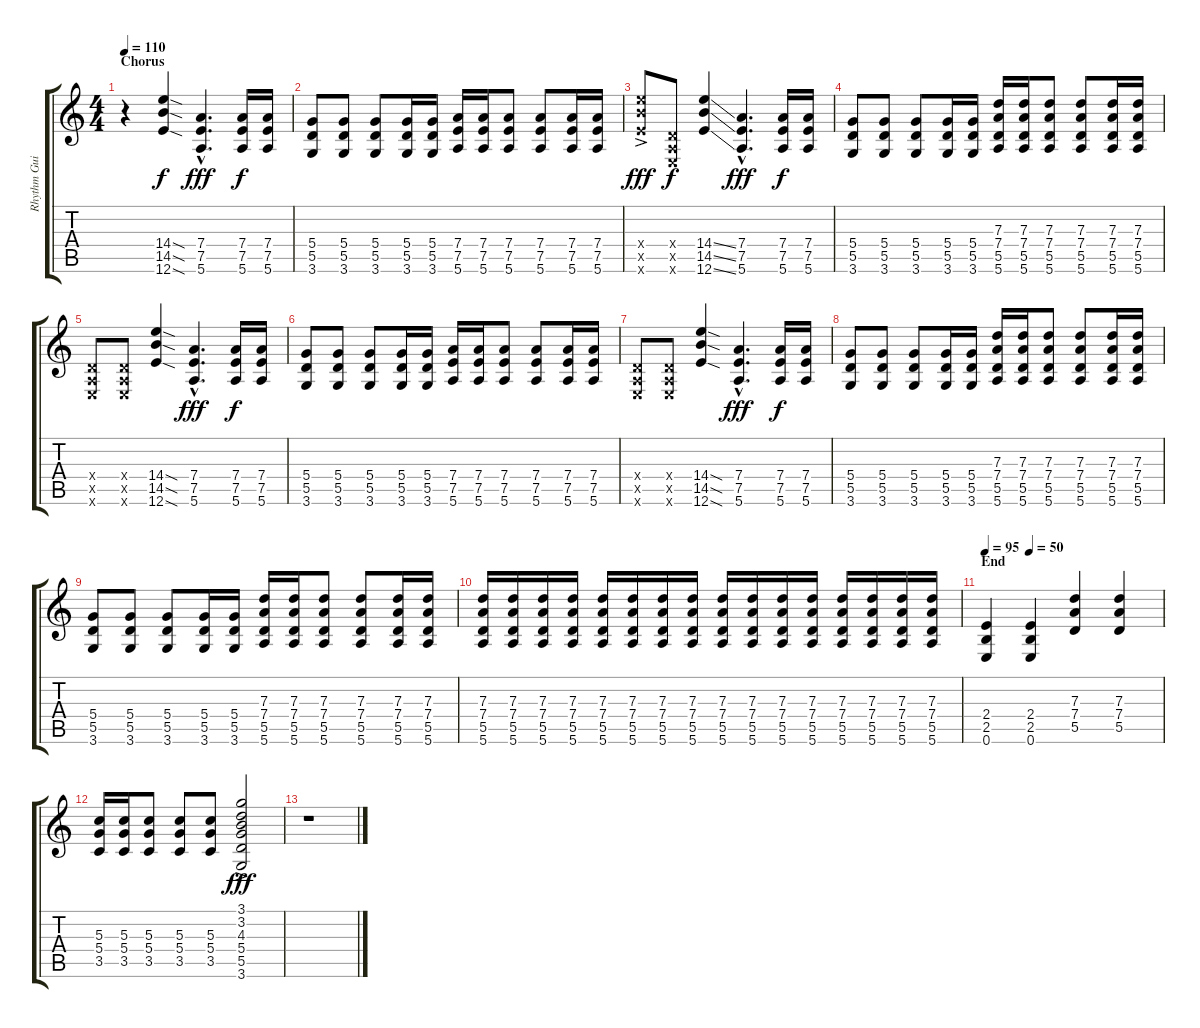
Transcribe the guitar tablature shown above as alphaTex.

\track ("Rhythm Guitar" "Rhythm Gui") {instrument overdrivenguitar}
\staff {score tabs}
\tuning (E4 B3 G3 D3 A2 E2) {hide}
\ts (4 4)
\section ("" "Chorus")
\tempo 110
\clef g2
\ks c
r.4{dy f} (14.4{sod} 14.5{sod} 12.6{sod}).4 (7.4{hac} 7.5{hac} 5.6{hac}).4{d dy fff} (7.4 7.5 5.6).16{dy f} (7.4 7.5 5.6).16 |
(5.4 5.5 3.6).8 (5.4 5.5 3.6).8 (5.4 5.5 3.6).8 (5.4 5.5 3.6).16 (5.4 5.5 3.6).16 (7.4 7.5 5.6).16 (7.4 7.5 5.6).16 (7.4 7.5 5.6).8 (7.4 7.5 5.6).8 (7.4 7.5 5.6).16 (7.4 7.5 5.6).16 |
(14.4{ac x} 14.5{ac x} 12.6{ac x}).8{dy fff} (0.4{x} 0.5{x} 0.6{x}).8{dy f} (14.4{ss} 14.5{ss} 12.6{ss}).4 (7.4{hac} 7.5{hac} 5.6{hac}).4{d dy fff} (7.4 7.5 5.6).16{dy f} (7.4 7.5 5.6).16 |
(5.4 5.5 3.6).8 (5.4 5.5 3.6).8 (5.4 5.5 3.6).8 (5.4 5.5 3.6).16 (5.4 5.5 3.6).16 (7.3 7.4 5.5 5.6).16 (7.3 7.4 5.5 5.6).16 (7.3 7.4 5.5 5.6).8 (7.3 7.4 5.5 5.6).8 (7.3 7.4 5.5 5.6).16 (7.3 7.4 5.5 5.6).16 |
(0.4{x} 0.5{x} 0.6{x}).8 (0.4{x} 0.5{x} 0.6{x}).8 (14.4{sod} 14.5{sod} 12.6{sod}).4 (7.4{hac} 7.5{hac} 5.6{hac}).4{d dy fff} (7.4 7.5 5.6).16{dy f} (7.4 7.5 5.6).16 |
(5.4 5.5 3.6).8 (5.4 5.5 3.6).8 (5.4 5.5 3.6).8 (5.4 5.5 3.6).16 (5.4 5.5 3.6).16 (7.4 7.5 5.6).16 (7.4 7.5 5.6).16 (7.4 7.5 5.6).8 (7.4 7.5 5.6).8 (7.4 7.5 5.6).16 (7.4 7.5 5.6).16 |
(0.4{x} 0.5{x} 0.6{x}).8 (0.4{x} 0.5{x} 0.6{x}).8 (14.4{sod} 14.5{sod} 12.6{sod}).4 (7.4{hac} 7.5{hac} 5.6{hac}).4{d dy fff} (7.4 7.5 5.6).16{dy f} (7.4 7.5 5.6).16 |
(5.4 5.5 3.6).8 (5.4 5.5 3.6).8 (5.4 5.5 3.6).8 (5.4 5.5 3.6).16 (5.4 5.5 3.6).16 (7.3 7.4 5.5 5.6).16 (7.3 7.4 5.5 5.6).16 (7.3 7.4 5.5 5.6).8 (7.3 7.4 5.5 5.6).8 (7.3 7.4 5.5 5.6).16 (7.3 7.4 5.5 5.6).16 |
(5.4 5.5 3.6).8 (5.4 5.5 3.6).8 (5.4 5.5 3.6).8 (5.4 5.5 3.6).16 (5.4 5.5 3.6).16 (7.3 7.4 5.5 5.6).16 (7.3 7.4 5.5 5.6).16 (7.3 7.4 5.5 5.6).8 (7.3 7.4 5.5 5.6).8 (7.3 7.4 5.5 5.6).16 (7.3 7.4 5.5 5.6).16 |
(7.3 7.4 5.5 5.6).16 (7.3 7.4 5.5 5.6).16 (7.3 7.4 5.5 5.6).16 (7.3 7.4 5.5 5.6).16 (7.3 7.4 5.5 5.6).16 (7.3 7.4 5.5 5.6).16 (7.3 7.4 5.5 5.6).16 (7.3 7.4 5.5 5.6).16 (7.3 7.4 5.5 5.6).16 (7.3 7.4 5.5 5.6).16 (7.3 7.4 5.5 5.6).16 (7.3 7.4 5.5 5.6).16 (7.3 7.4 5.5 5.6).16 (7.3 7.4 5.5 5.6).16 (7.3 7.4 5.5 5.6).16 (7.3 7.4 5.5 5.6).16 |
\section ("" "End")
\tempo 95
\tempo (50 0.25)
(2.4 2.5 0.6).4 (2.4 2.5 0.6).4 (7.3 7.4 5.5).4 (7.3 7.4 5.5).4 |
(5.3 5.4 3.5).16 (5.3 5.4 3.5).16 (5.3 5.4 3.5).8 (5.3 5.4 3.5).8 (5.3 5.4 3.5).8 (3.1{ac} 3.2{ac} 4.3{ac} 5.4{ac} 5.5{ac} 3.6{ac}).2{dy fff} |
r.1
